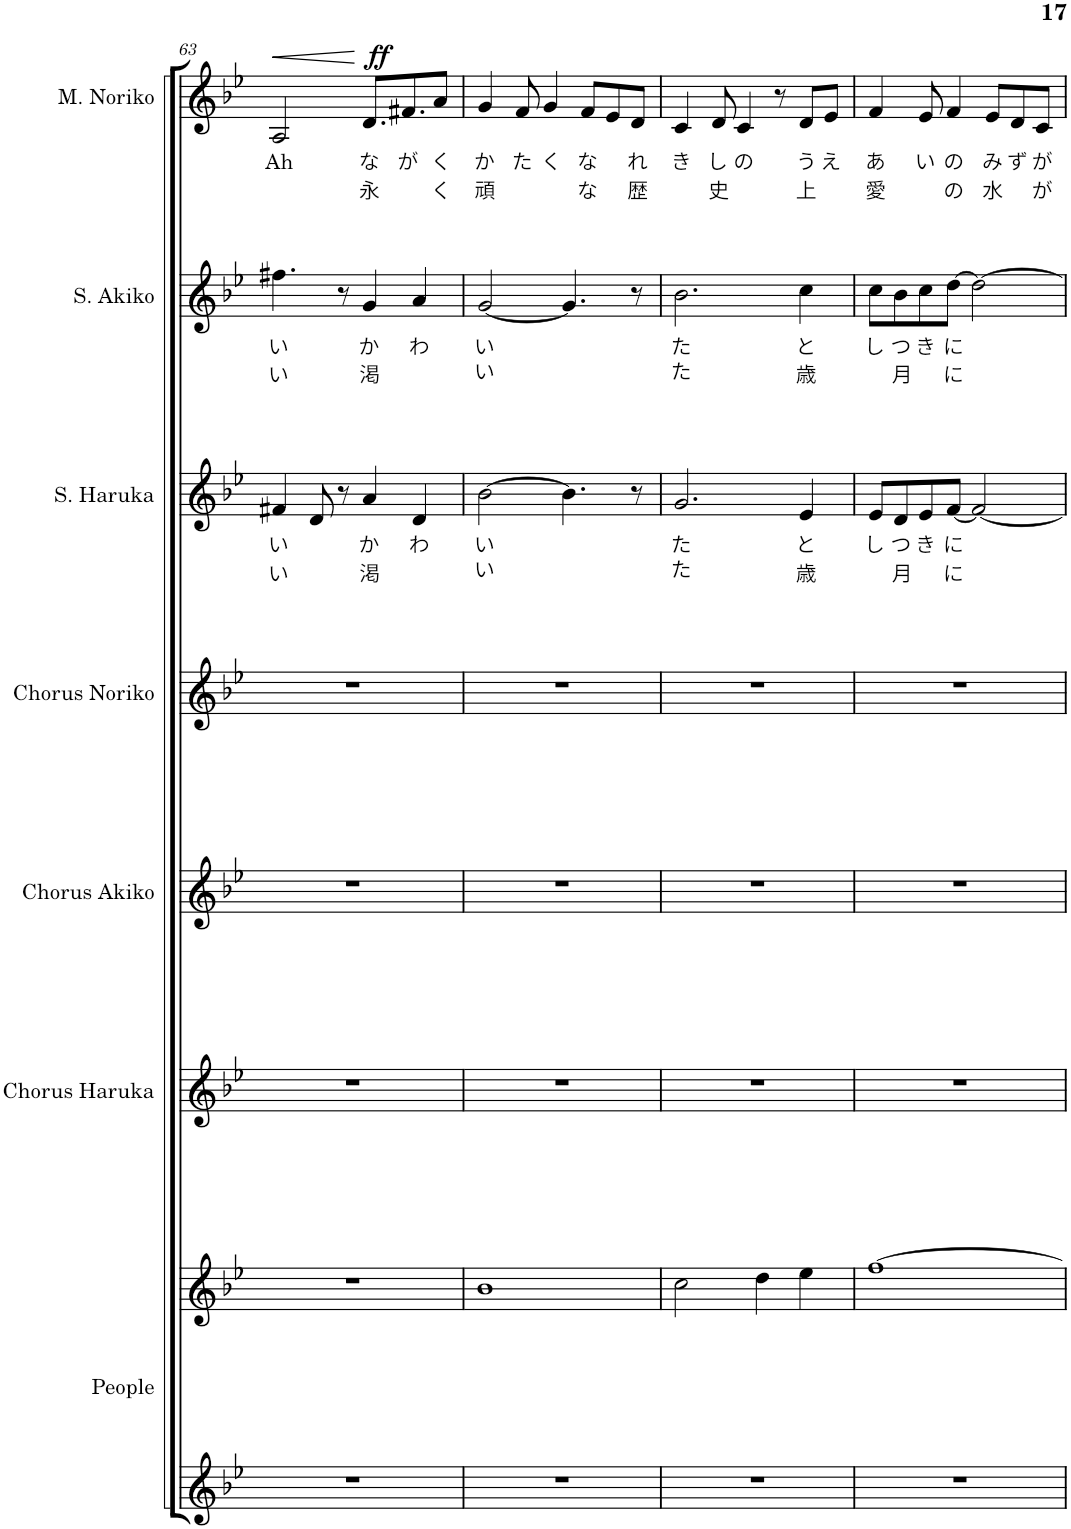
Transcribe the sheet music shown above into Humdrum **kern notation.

**kern	**kern	**kern	**kern	**kern	**kern	**text	**text	**kern	**text	**text	**kern	**text	**text	**dynam
*part7	*part7	*part6	*part5	*part4	*part3	*part3	*part3	*part2	*part2	*part2	*part1	*part1	*part1	*part1
*staff8	*staff7	*staff6	*staff5	*staff4	*staff3	*staff3	*staff3	*staff2	*staff2	*staff2	*staff1	*staff1	*staff1	*staff1
*I"人们	*	*I"霜月はるか和声	*I"志方あきこ和声	*I"みとせのりこ和声	*I"霜月はるか	*	*	*I"志方あきこ	*	*	*I"みとせのりこ	*	*	*
!!LO:PB:g=z
*clefG2	*clefG2	*clefG2	*clefG2	*clefG2	*clefG2	*	*	*clefG2	*	*	*clefG2	*	*	*
*k[b-e-]	*k[b-e-]	*k[b-e-]	*k[b-e-]	*k[b-e-]	*k[b-e-]	*	*	*k[b-e-]	*	*	*k[b-e-]	*	*	*
*M4/4	*M4/4	*M4/4	*M4/4	*M4/4	*M4/4	*	*	*M4/4	*	*	*M4/4	*	*	*
=63	=63	=63	=63	=63	=63	=63	=63	=63	=63	=63	=63	=63	=63	=63
!	!	!	!	!	!	!LO:LY:b	!LO:LY:b	!	!LO:LY:b	!LO:LY:b	!	!LO:LY:b	!	!LO:HP:b
*	*	*	*	*	*	*	*	*	*	*	*^	*	*	*
1r	1r	1r	1r	1r	4f#X/	い	い	4.ff#X\	い	い	2A/	2ryy	Ah	.	<
.	.	.	.	.	8d/	.	.	.	.	.	.	.	.	.	.
.	.	.	.	.	8r	.	.	8r	.	.	.	.	.	.	.
!	!	!	!	!	!	!LO:LY:b	!LO:LY:b	!	!LO:LY:b	!LO:LY:b	!	!	!LO:LY:b	!LO:LY:b	!
.	.	.	.	.	4a/	か	渇	4g/	か	渇	8.d/L	16ryy	な	永	.
!	!	!	!	!	!	!	!	!	!	!	!	!	!	!	!LO:DY:a
.	.	.	.	.	.	.	.	.	.	.	.	4..ryy	.	.	ff
!	!	!	!	!	!	!	!	!	!	!	!	!	!LO:LY:b	!	!
.	.	.	.	.	.	.	.	.	.	.	8.f#X/	.	が	.	[
!	!	!	!	!	!	!LO:LY:b	!	!	!LO:LY:b	!	!	!	!	!	!
.	.	.	.	.	4d/	わ	.	4a/	わ	.	.	.	.	.	.
!	!	!	!	!	!	!	!	!	!	!	!	!	!LO:LY:b	!LO:LY:b	!
.	.	.	.	.	.	.	.	.	.	.	8a/J	.	く	く	.
=64	=64	=64	=64	=64	=64	=64	=64	=64	=64	=64	=64	=64	=64	=64	=64
!	!	!	!	!	!	!LO:LY:b	!LO:LY:b	!	!LO:LY:b	!LO:LY:b	!	!	!LO:LY:b	!LO:LY:b	!
*	*	*	*	*	*	*	*	*	*	*	*v	*v	*	*	*
1r	1b-	1r	1r	1r	[2b-\	い	い	[2g/	い	い	4g/	か	頑	.
!	!	!	!	!	!	!	!	!	!	!	!	!LO:LY:b	!	!
.	.	.	.	.	.	.	.	.	.	.	8f/	た	.	.
!	!	!	!	!	!	!	!	!	!	!	!	!LO:LY:b	!	!
.	.	.	.	.	.	.	.	.	.	.	4g/	く	.	.
.	.	.	.	.	4.b-\]	.	.	4.g/]	.	.	.	.	.	.
!	!	!	!	!	!	!	!	!	!	!	!	!LO:LY:b	!LO:LY:b	!
.	.	.	.	.	.	.	.	.	.	.	8f/L	な	な	.
.	.	.	.	.	.	.	.	.	.	.	8e-/	.	.	.
!	!	!	!	!	!	!	!	!	!	!	!	!LO:LY:b	!LO:LY:b	!
.	.	.	.	.	8r	.	.	8r	.	.	8d/J	れ	歴	.
=65	=65	=65	=65	=65	=65	=65	=65	=65	=65	=65	=65	=65	=65	=65
!	!	!	!	!	!	!LO:LY:b	!LO:LY:b	!	!LO:LY:b	!LO:LY:b	!	!LO:LY:b	!	!
1r	2cc\	1r	1r	1r	2.g/	た	た	2.b-\	た	た	4c/	き	.	.
!	!	!	!	!	!	!	!	!	!	!	!	!LO:LY:b	!LO:LY:b	!
.	.	.	.	.	.	.	.	.	.	.	8d/	し	史	.
!	!	!	!	!	!	!	!	!	!	!	!	!LO:LY:b	!	!
.	.	.	.	.	.	.	.	.	.	.	4c/	の	.	.
.	4dd\	.	.	.	.	.	.	.	.	.	.	.	.	.
.	.	.	.	.	.	.	.	.	.	.	8r	.	.	.
!	!	!	!	!	!	!LO:LY:b	!LO:LY:b	!	!LO:LY:b	!LO:LY:b	!	!LO:LY:b	!LO:LY:b	!
.	4ee-\	.	.	.	4e-/	と	歳	4cc\	と	歳	8d/L	う	上	.
!	!	!	!	!	!	!	!	!	!	!	!	!LO:LY:b	!	!
.	.	.	.	.	.	.	.	.	.	.	8e-/J	え	.	.
=66	=66	=66	=66	=66	=66	=66	=66	=66	=66	=66	=66	=66	=66	=66
!	!	!	!	!	!	!LO:LY:b	!	!	!LO:LY:b	!	!	!LO:LY:b	!LO:LY:b	!
1r	[1ff	1r	1r	1r	8e-/L	し	.	8cc\L	し	.	4f/	あ	愛	.
!	!	!	!	!	!	!LO:LY:b	!LO:LY:b	!	!LO:LY:b	!LO:LY:b	!	!	!	!
.	.	.	.	.	8d/	つ	月	8b-\	つ	月	.	.	.	.
!	!	!	!	!	!	!LO:LY:b	!	!	!LO:LY:b	!	!	!LO:LY:b	!	!
.	.	.	.	.	8e-/	き	.	8cc\	き	.	8e-/	い	.	.
!	!	!	!	!	!	!LO:LY:b	!LO:LY:b	!	!LO:LY:b	!LO:LY:b	!	!LO:LY:b	!LO:LY:b	!
.	.	.	.	.	[8f/J	に	に	[8dd\J	に	に	4f/	の	の	.
.	.	.	.	.	2f/_	.	.	2dd\_	.	.	.	.	.	.
!	!	!	!	!	!	!	!	!	!	!	!	!LO:LY:b	!LO:LY:b	!
.	.	.	.	.	.	.	.	.	.	.	8e-/L	み	水	.
!	!	!	!	!	!	!	!	!	!	!	!	!LO:LY:b	!	!
.	.	.	.	.	.	.	.	.	.	.	8d/	ず	.	.
!	!	!	!	!	!	!	!	!	!	!	!	!LO:LY:b	!LO:LY:b	!
.	.	.	.	.	.	.	.	.	.	.	8c/J	が	が	.
=	=	=	=	=	=	=	=	=	=	=	=	=	=	=
*-	*-	*-	*-	*-	*-	*-	*-	*-	*-	*-	*-	*-	*-	*-
